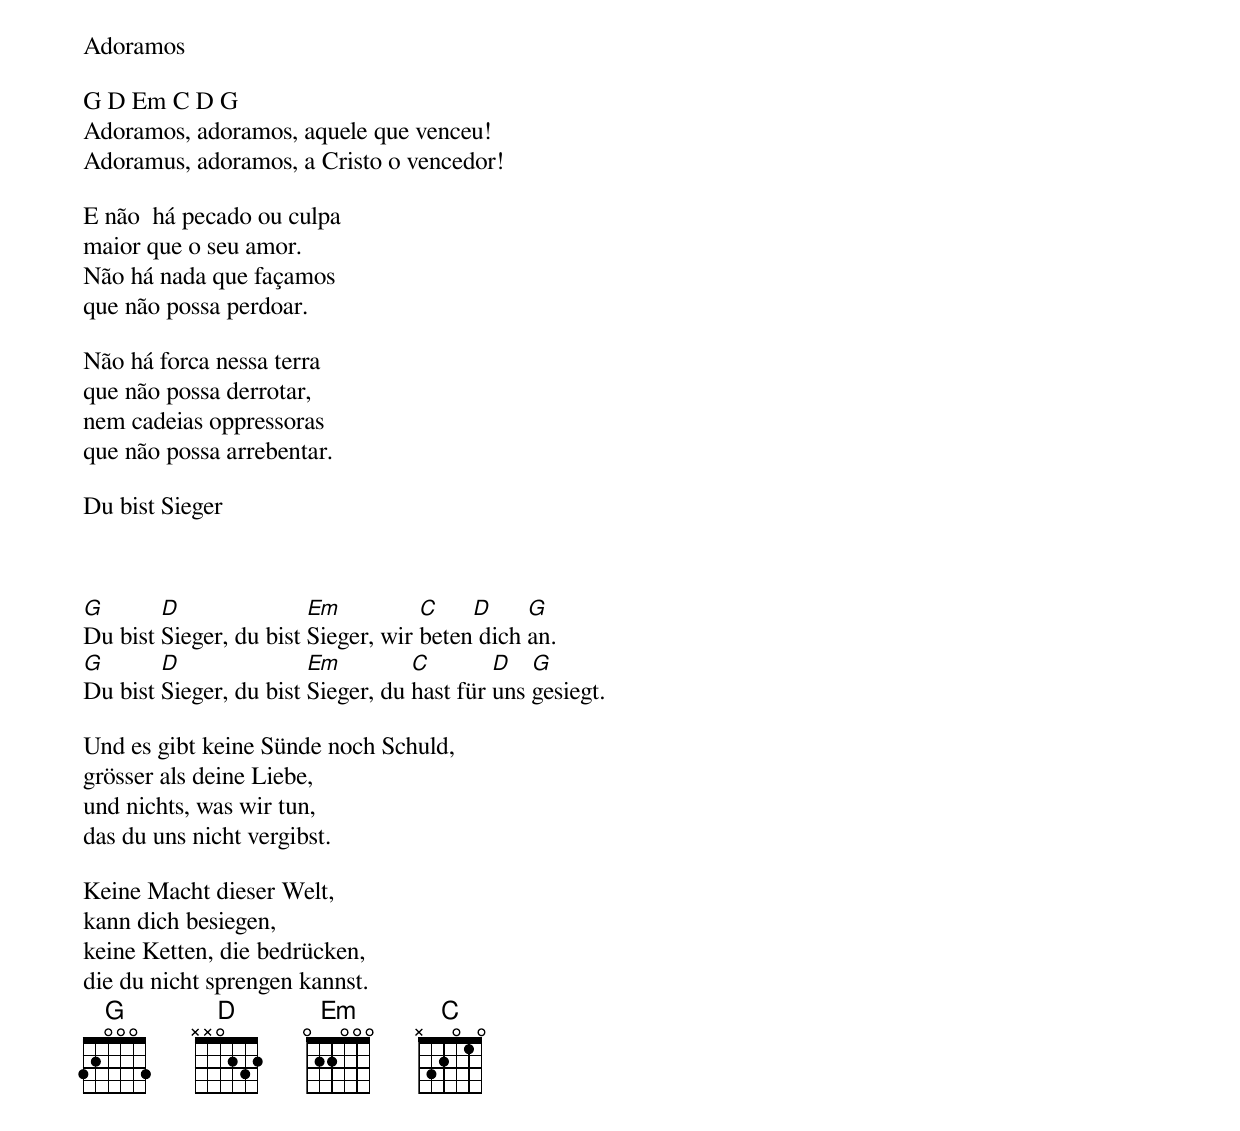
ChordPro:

Adoramos

G D Em C D G
Adoramos, adoramos, aquele que venceu!
Adoramus, adoramos, a Cristo o vencedor!

E não  há pecado ou culpa
maior que o seu amor.
Não há nada que façamos
que não possa perdoar.

Não há forca nessa terra
que não possa derrotar,
nem cadeias oppressoras
que não possa arrebentar.

Du bist Sieger



[G]Du bist [D]Sieger, du bist [Em]Sieger, wir [C]beten[D] dich [G]an.
[G]Du bist [D]Sieger, du bist [Em]Sieger, du [C]hast für [D]uns [G]gesiegt.

Und es gibt keine Sünde noch Schuld,
grösser als deine Liebe,
und nichts, was wir tun,
das du uns nicht vergibst.

Keine Macht dieser Welt,
kann dich besiegen,
keine Ketten, die bedrücken,
die du nicht sprengen kannst.
